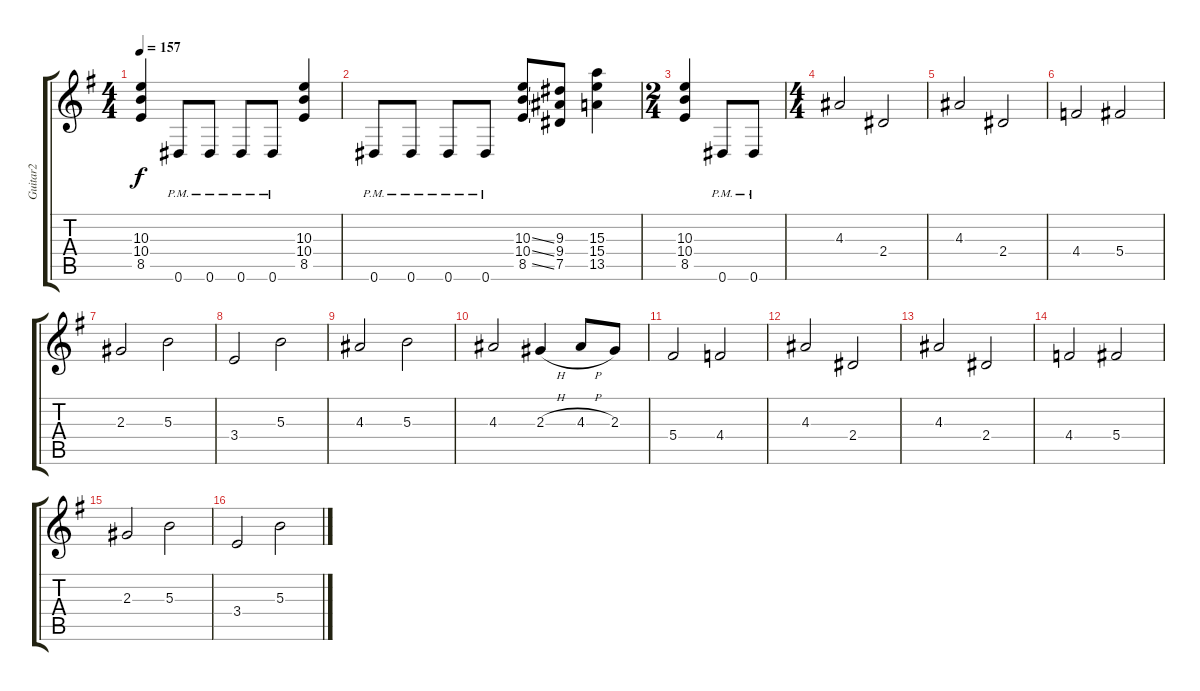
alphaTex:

\track ("Guitar2" "Guitar2") {instrument distortionguitar}
\staff {score tabs}
\tuning (Eb4 Bb3 Gb3 Db3 Ab2 Eb2) {hide}
\ts (4 4)
\tempo 157
\clef g2
\ks eminor
(10.3 10.4 8.5).4{dy f} 0.6{pm}.8 0.6{pm}.8 0.6{pm}.8 0.6{pm}.8 (10.3 10.4 8.5).4 |
0.6{pm}.8 0.6{pm}.8 0.6{pm}.8 0.6{pm}.8 (10.3{ss} 10.4{ss} 8.5{ss}).8 (9.3 9.4 7.5).8 (15.3 15.4 13.5).4 |
\ts (2 4)
(10.3 10.4 8.5).4 0.6{pm}.8 0.6{pm}.8 |
\ts (4 4)
4.3.2 2.4.2 |
4.3.2 2.4.2 |
4.4.2 5.4.2 |
2.3.2 5.3.2 |
3.4.2 5.3.2 |
4.3.2 5.3.2 |
4.3.2 2.3{h}.4 4.3{h}.8 2.3.8 |
5.4.2 4.4.2 |
4.3.2 2.4.2 |
4.3.2 2.4.2 |
4.4.2 5.4.2 |
2.3.2 5.3.2 |
3.4.2 5.3.2
